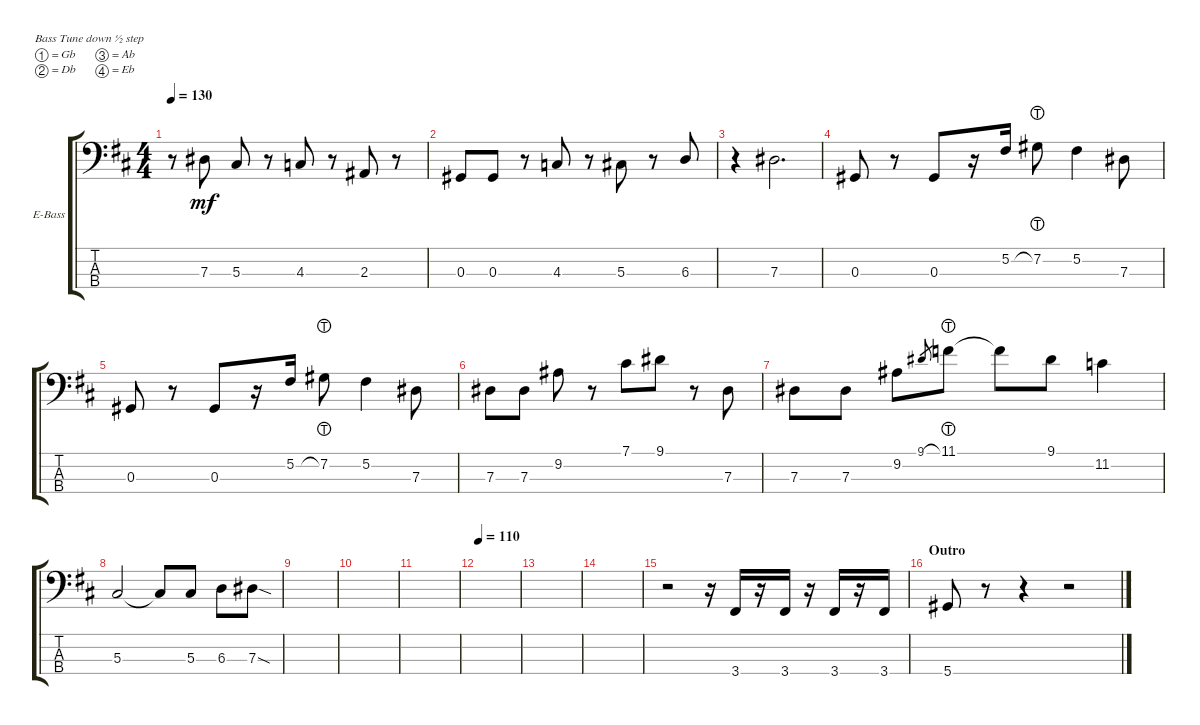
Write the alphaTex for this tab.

\defaultSystemsLayout 4
\bracketExtendMode groupsimilarinstruments
\firstSystemTrackNameOrientation horizontal
\otherSystemsTrackNameOrientation horizontal
\track ("GENE SIMMONS" "E-Bass") {instrument electricbassfinger}
\staff {score tabs}
\tuning (Gb2 Db2 Ab1 Eb1)
\ts (4 4)
\tempo 130
\clef f4
\ks d
r.8{dy mf} 7.3.8 5.3.8 r.8 4.3.8 r.8 2.3.8 r.8 |
0.3.8 0.3.8 r.8 4.3.8 r.8 5.3.8{beam invert} r.8 6.3.8{beam invert} |
r.4 7.3.2{d} |
0.3.8 r.8 0.3.8 r.16 5.2.16 7.2{lht}.8 5.2.4 7.3.8 |
0.3.8 r.8 0.3.8 r.16 5.2.16 7.2{lht}.8 5.2.4 7.3.8 |
7.3.8 7.3.8 9.2.8 r.8 7.1.8 9.1.8 r.8 7.3.8 |
7.3.8 7.3.8 9.2.8 9.1.8{gr} 11.1{lht}.8 11.1{t}.8 9.1.8 11.2.4 |
5.3.2 5.3{t}.8 5.3.8 6.3.8 7.3{sod}.8 |
|
|
|
\tempo 110
|
|
|
r.2 r.16 3.4.16 r.16 3.4.16 r.16 3.4.16 r.16 3.4.16 |
\section ("" "Outro")
5.4.8 r.8 r.4 r.2
